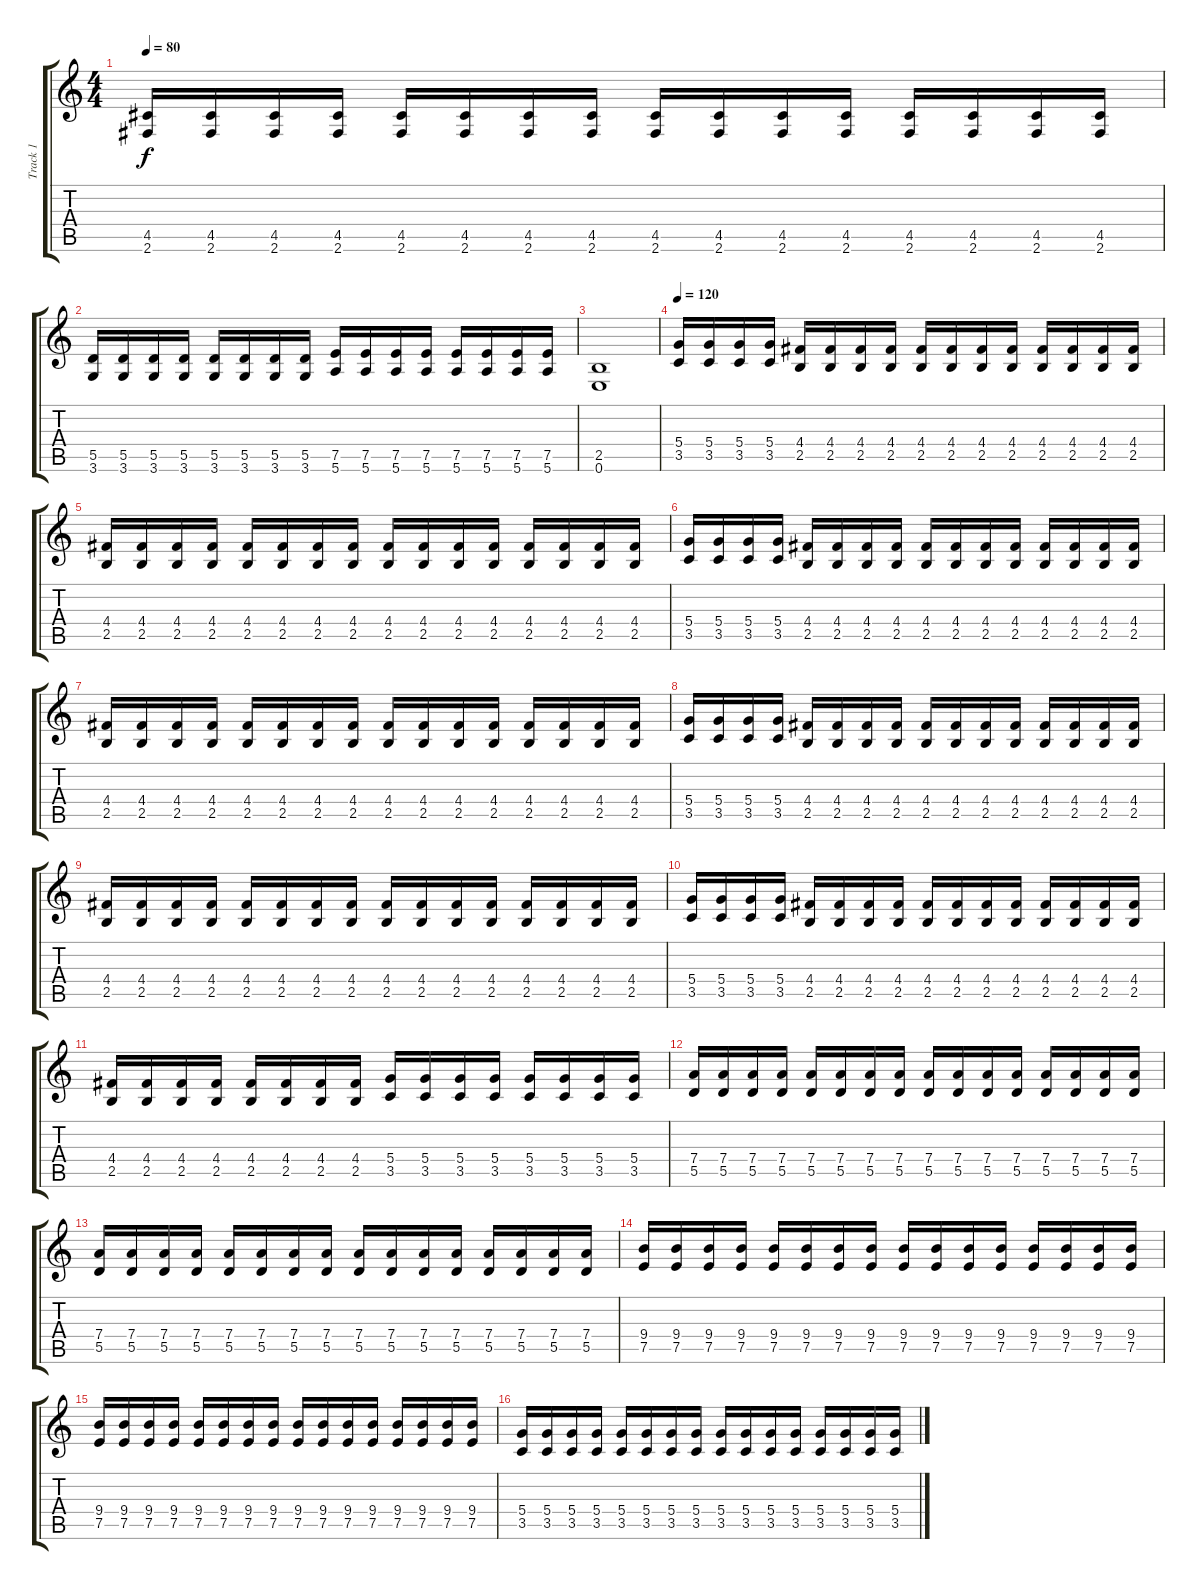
\track ("Track 1" "Track 1") {instrument distortionguitar}
\staff {score tabs}
\tuning (E4 B3 G3 D3 A2 E2) {hide}
\ts (4 4)
\tempo 80
\clef g2
\ks c
(4.5 2.6).16{dy f} (4.5 2.6).16 (4.5 2.6).16 (4.5 2.6).16 (4.5 2.6).16 (4.5 2.6).16 (4.5 2.6).16 (4.5 2.6).16 (4.5 2.6).16 (4.5 2.6).16 (4.5 2.6).16 (4.5 2.6).16 (4.5 2.6).16 (4.5 2.6).16 (4.5 2.6).16 (4.5 2.6).16 |
(5.5 3.6).16 (5.5 3.6).16 (5.5 3.6).16 (5.5 3.6).16 (5.5 3.6).16 (5.5 3.6).16 (5.5 3.6).16 (5.5 3.6).16 (7.5 5.6).16 (7.5 5.6).16 (7.5 5.6).16 (7.5 5.6).16 (7.5 5.6).16 (7.5 5.6).16 (7.5 5.6).16 (7.5 5.6).16 |
(2.5 0.6).1 |
\tempo 120
(5.4 3.5).16 (5.4 3.5).16 (5.4 3.5).16 (5.4 3.5).16 (4.4 2.5).16 (4.4 2.5).16 (4.4 2.5).16 (4.4 2.5).16 (4.4 2.5).16 (4.4 2.5).16 (4.4 2.5).16 (4.4 2.5).16 (4.4 2.5).16 (4.4 2.5).16 (4.4 2.5).16 (4.4 2.5).16 |
(4.4 2.5).16 (4.4 2.5).16 (4.4 2.5).16 (4.4 2.5).16 (4.4 2.5).16 (4.4 2.5).16 (4.4 2.5).16 (4.4 2.5).16 (4.4 2.5).16 (4.4 2.5).16 (4.4 2.5).16 (4.4 2.5).16 (4.4 2.5).16 (4.4 2.5).16 (4.4 2.5).16 (4.4 2.5).16 |
(5.4 3.5).16 (5.4 3.5).16 (5.4 3.5).16 (5.4 3.5).16 (4.4 2.5).16 (4.4 2.5).16 (4.4 2.5).16 (4.4 2.5).16 (4.4 2.5).16 (4.4 2.5).16 (4.4 2.5).16 (4.4 2.5).16 (4.4 2.5).16 (4.4 2.5).16 (4.4 2.5).16 (4.4 2.5).16 |
(4.4 2.5).16 (4.4 2.5).16 (4.4 2.5).16 (4.4 2.5).16 (4.4 2.5).16 (4.4 2.5).16 (4.4 2.5).16 (4.4 2.5).16 (4.4 2.5).16 (4.4 2.5).16 (4.4 2.5).16 (4.4 2.5).16 (4.4 2.5).16 (4.4 2.5).16 (4.4 2.5).16 (4.4 2.5).16 |
(5.4 3.5).16 (5.4 3.5).16 (5.4 3.5).16 (5.4 3.5).16 (4.4 2.5).16 (4.4 2.5).16 (4.4 2.5).16 (4.4 2.5).16 (4.4 2.5).16 (4.4 2.5).16 (4.4 2.5).16 (4.4 2.5).16 (4.4 2.5).16 (4.4 2.5).16 (4.4 2.5).16 (4.4 2.5).16 |
(4.4 2.5).16 (4.4 2.5).16 (4.4 2.5).16 (4.4 2.5).16 (4.4 2.5).16 (4.4 2.5).16 (4.4 2.5).16 (4.4 2.5).16 (4.4 2.5).16 (4.4 2.5).16 (4.4 2.5).16 (4.4 2.5).16 (4.4 2.5).16 (4.4 2.5).16 (4.4 2.5).16 (4.4 2.5).16 |
(5.4 3.5).16 (5.4 3.5).16 (5.4 3.5).16 (5.4 3.5).16 (4.4 2.5).16 (4.4 2.5).16 (4.4 2.5).16 (4.4 2.5).16 (4.4 2.5).16 (4.4 2.5).16 (4.4 2.5).16 (4.4 2.5).16 (4.4 2.5).16 (4.4 2.5).16 (4.4 2.5).16 (4.4 2.5).16 |
(4.4 2.5).16 (4.4 2.5).16 (4.4 2.5).16 (4.4 2.5).16 (4.4 2.5).16 (4.4 2.5).16 (4.4 2.5).16 (4.4 2.5).16 (5.4 3.5).16 (5.4 3.5).16 (5.4 3.5).16 (5.4 3.5).16 (5.4 3.5).16 (5.4 3.5).16 (5.4 3.5).16 (5.4 3.5).16 |
(7.4 5.5).16 (7.4 5.5).16 (7.4 5.5).16 (7.4 5.5).16 (7.4 5.5).16 (7.4 5.5).16 (7.4 5.5).16 (7.4 5.5).16 (7.4 5.5).16 (7.4 5.5).16 (7.4 5.5).16 (7.4 5.5).16 (7.4 5.5).16 (7.4 5.5).16 (7.4 5.5).16 (7.4 5.5).16 |
(7.4 5.5).16 (7.4 5.5).16 (7.4 5.5).16 (7.4 5.5).16 (7.4 5.5).16 (7.4 5.5).16 (7.4 5.5).16 (7.4 5.5).16 (7.4 5.5).16 (7.4 5.5).16 (7.4 5.5).16 (7.4 5.5).16 (7.4 5.5).16 (7.4 5.5).16 (7.4 5.5).16 (7.4 5.5).16 |
(9.4 7.5).16 (9.4 7.5).16 (9.4 7.5).16 (9.4 7.5).16 (9.4 7.5).16 (9.4 7.5).16 (9.4 7.5).16 (9.4 7.5).16 (9.4 7.5).16 (9.4 7.5).16 (9.4 7.5).16 (9.4 7.5).16 (9.4 7.5).16 (9.4 7.5).16 (9.4 7.5).16 (9.4 7.5).16 |
(9.4 7.5).16 (9.4 7.5).16 (9.4 7.5).16 (9.4 7.5).16 (9.4 7.5).16 (9.4 7.5).16 (9.4 7.5).16 (9.4 7.5).16 (9.4 7.5).16 (9.4 7.5).16 (9.4 7.5).16 (9.4 7.5).16 (9.4 7.5).16 (9.4 7.5).16 (9.4 7.5).16 (9.4 7.5).16 |
(5.4 3.5).16 (5.4 3.5).16 (5.4 3.5).16 (5.4 3.5).16 (5.4 3.5).16 (5.4 3.5).16 (5.4 3.5).16 (5.4 3.5).16 (5.4 3.5).16 (5.4 3.5).16 (5.4 3.5).16 (5.4 3.5).16 (5.4 3.5).16 (5.4 3.5).16 (5.4 3.5).16 (5.4 3.5).16
